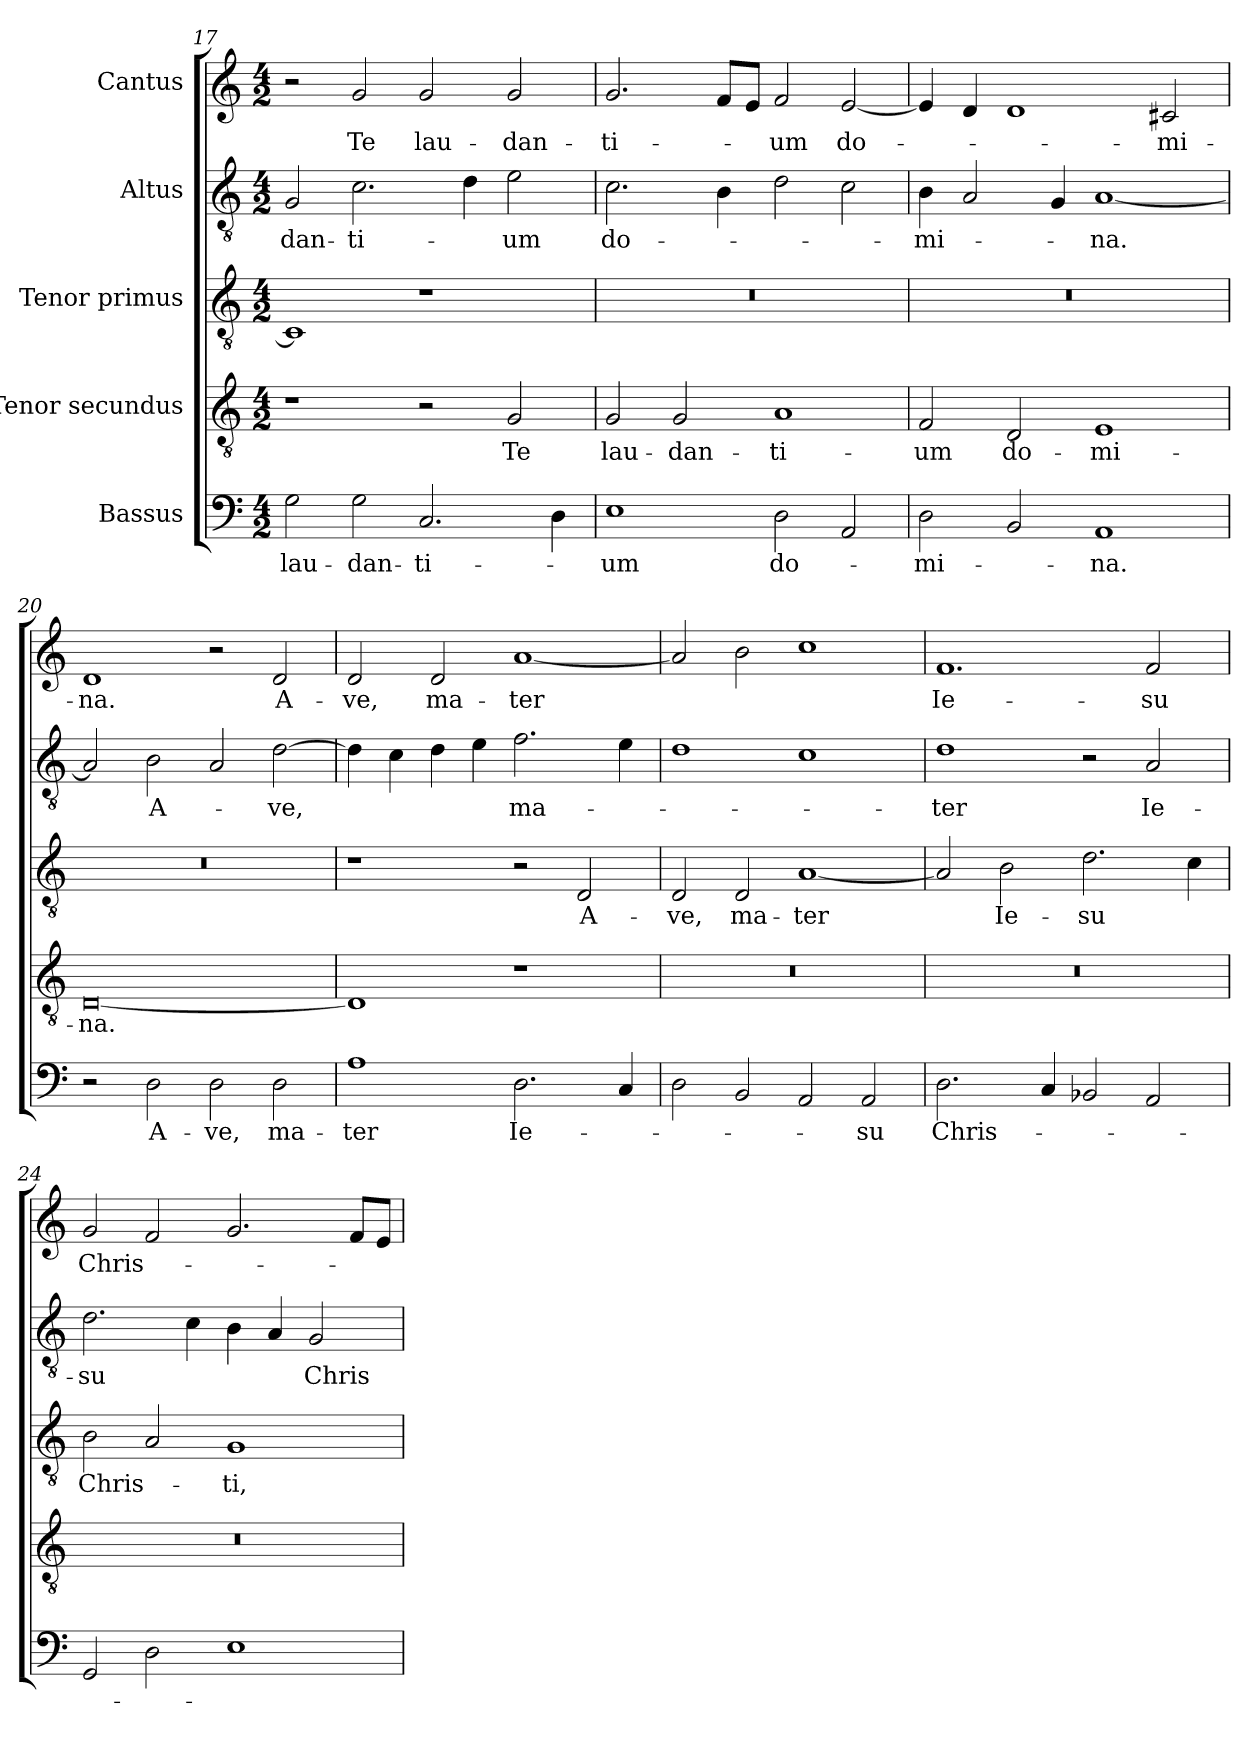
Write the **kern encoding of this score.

**kern	**text	**kern	**text	**kern	**text	**kern	**text	**kern	**text
*part5	*part5	*part4	*part4	*part3	*part3	*part2	*part2	*part1	*part1
*staff5	*staff5	*staff4	*staff4	*staff3	*staff3	*staff2	*staff2	*staff1	*staff1
*I"Bassus	*	*I"Tenor secundus	*	*I" Tenor primus	*	*I"Altus	*	*I"Cantus	*
*clefF4	*	*clefGv2	*	*clefGv2	*	*clefGv2	*	*clefG2	*
*k[]	*	*k[]	*	*k[]	*	*k[]	*	*k[]	*
*C:	*	*C:	*	*C:	*	*C:	*	*C:	*
*M4/2	*	*M4/2	*	*M4/2	*	*M4/2	*	*M4/2	*
=17	=17	=17	=17	=17	=17	=17	=17	=17	=17
2G\	lau-	1r	.	1C/]	.	2G/	-dan-	2r	.
2G\	-dan-	.	.	.	.	2.c\	-ti-	2g/	Te
2.C/	-ti-	2r	.	1r	.	.	.	2g/	lau-
.	.	.	.	.	.	4d\	.	.	.
.	.	2G/	Te	.	.	2e\	-um	2g/	-dan-
4D\	.	.	.	.	.	.	.	.	.
=18	=18	=18	=18	=18	=18	=18	=18	=18	=18
1E\	-um	2G/	lau-	0r	.	2.c\	do-	2.g/	-ti-
.	.	2G/	-dan-	.	.	.	.	.	.
.	.	.	.	.	.	4B\	.	8f/L	.
.	.	.	.	.	.	.	.	8e/J	.
2D\	do-	1A/	-ti-	.	.	2d\	.	2f/	-um
2AA/	.	.	.	.	.	2c\	.	[2e/	do-
!!LO:LB:g=z
=19	=19	=19	=19	=19	=19	=19	=19	=19	=19
2D\	-mi-	2F/	-um	0r	.	4B\	-mi-	4e/]	.
.	.	.	.	.	.	2A/	.	4d/	.
2BB/	.	2D/	do-	.	.	.	.	1d/	.
.	.	.	.	.	.	4G/	.	.	.
1AA/	-na.	1E/	-mi-	.	.	[1A/	-na.	.	.
.	.	.	.	.	.	.	.	2c#X/	-mi-
=20	=20	=20	=20	=20	=20	=20	=20	=20	=20
2r	.	[0D/	-na.	0r	.	2A/]	.	1d/	-na.
2D\	A-	.	.	.	.	2B\	A-	.	.
2D\	-ve,	.	.	.	.	2A/	.	2r	.
2D\	ma-	.	.	.	.	[2d\	-ve,	2d/	A-
=21	=21	=21	=21	=21	=21	=21	=21	=21	=21
1A\	-ter	1D/]	.	1r	.	4d\]	.	2d/	-ve,
.	.	.	.	.	.	4c\	.	.	.
.	.	.	.	.	.	4d\	.	2d/	ma-
.	.	.	.	.	.	4e\	.	.	.
2.D\	Ie-	1r	.	2r	.	2.f\	ma-	[1a/	-ter
.	.	.	.	2D/	A-	.	.	.	.
4C/	.	.	.	.	.	4e\	.	.	.
=22	=22	=22	=22	=22	=22	=22	=22	=22	=22
2D\	.	0r	.	2D/	-ve,	1d\	.	2a/]	.
2BB/	.	.	.	2D/	ma-	.	.	2b\	.
2AA/	.	.	.	[1A/	-ter	1c\	.	1cc\	.
2AA/	-su	.	.	.	.	.	.	.	.
=23	=23	=23	=23	=23	=23	=23	=23	=23	=23
2.D\	Chris-	0r	.	2A/]	.	1d\	-ter	1.f/	Ie-
.	.	.	.	2B\	Ie-	.	.	.	.
4C/	.	.	.	.	.	.	.	.	.
2BB-X/	.	.	.	2.d\	-su	2r	.	.	.
2AA/	.	.	.	.	.	2A/	Ie-	2f/	-su
.	.	.	.	4c\	.	.	.	.	.
=24	=24	=24	=24	=24	=24	=24	=24	=24	=24
2GG/	.	0r	.	2B\	Chris-	2.d\	-su	2g/	Chris-
2D\	.	.	.	2A/	.	.	.	2f/	.
.	.	.	.	.	.	4c\	.	.	.
1E\	.	.	.	1G/	-ti,	4B\	.	2.g/	.
.	.	.	.	.	.	4A/	.	.	.
.	.	.	.	.	.	2G/	Chris-	.	.
.	.	.	.	.	.	.	.	8f/L	.
.	.	.	.	.	.	.	.	8e/J	.
=	=	=	=	=	=	=	=	=	=
*-	*-	*-	*-	*-	*-	*-	*-	*-	*-
